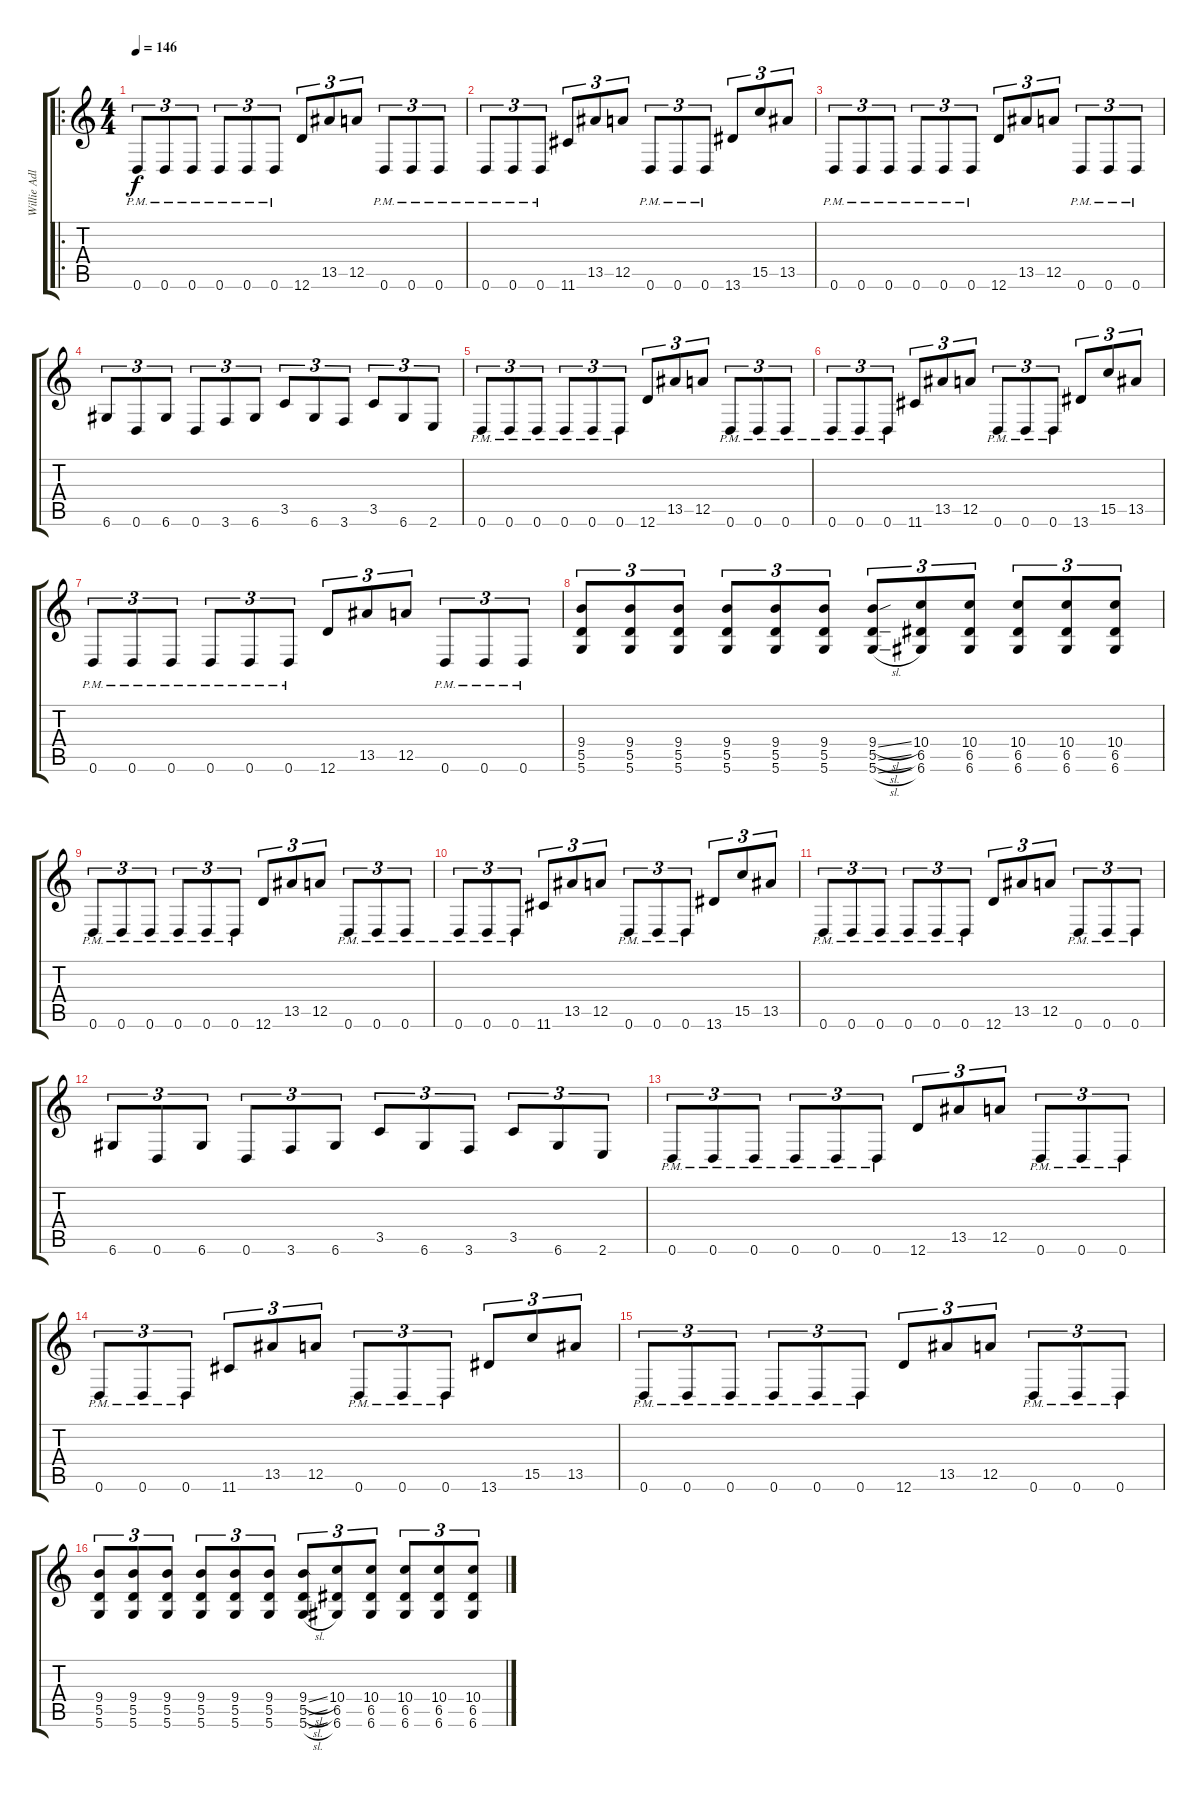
\track ("Willie Adler" "Willie Adl") {instrument distortionguitar}
\staff {score tabs}
\tuning (E4 B3 G3 D3 A2 D2) {hide}
\ro
\ts (4 4)
\tempo 146
\clef g2
\ks c
0.6{pm}.8{tu (3 2) dy f} 0.6{pm}.8{tu (3 2)} 0.6{pm}.8{tu (3 2)} 0.6{pm}.8{tu (3 2)} 0.6{pm}.8{tu (3 2)} 0.6{pm}.8{tu (3 2)} 12.6.8{tu (3 2)} 13.5.8{tu (3 2)} 12.5.8{tu (3 2)} 0.6{pm}.8{tu (3 2)} 0.6{pm}.8{tu (3 2)} 0.6{pm}.8{tu (3 2)} |
0.6{pm}.8{tu (3 2)} 0.6{pm}.8{tu (3 2)} 0.6{pm}.8{tu (3 2)} 11.6.8{tu (3 2)} 13.5.8{tu (3 2)} 12.5.8{tu (3 2)} 0.6{pm}.8{tu (3 2)} 0.6{pm}.8{tu (3 2)} 0.6{pm}.8{tu (3 2)} 13.6.8{tu (3 2)} 15.5.8{tu (3 2)} 13.5.8{tu (3 2)} |
0.6{pm}.8{tu (3 2)} 0.6{pm}.8{tu (3 2)} 0.6{pm}.8{tu (3 2)} 0.6{pm}.8{tu (3 2)} 0.6{pm}.8{tu (3 2)} 0.6{pm}.8{tu (3 2)} 12.6.8{tu (3 2)} 13.5.8{tu (3 2)} 12.5.8{tu (3 2)} 0.6{pm}.8{tu (3 2)} 0.6{pm}.8{tu (3 2)} 0.6{pm}.8{tu (3 2)} |
6.6.8{tu (3 2)} 0.6.8{tu (3 2)} 6.6.8{tu (3 2)} 0.6.8{tu (3 2)} 3.6.8{tu (3 2)} 6.6.8{tu (3 2)} 3.5.8{tu (3 2)} 6.6.8{tu (3 2)} 3.6.8{tu (3 2)} 3.5.8{tu (3 2)} 6.6.8{tu (3 2)} 2.6.8{tu (3 2)} |
0.6{pm}.8{tu (3 2)} 0.6{pm}.8{tu (3 2)} 0.6{pm}.8{tu (3 2)} 0.6{pm}.8{tu (3 2)} 0.6{pm}.8{tu (3 2)} 0.6{pm}.8{tu (3 2)} 12.6.8{tu (3 2)} 13.5.8{tu (3 2)} 12.5.8{tu (3 2)} 0.6{pm}.8{tu (3 2)} 0.6{pm}.8{tu (3 2)} 0.6{pm}.8{tu (3 2)} |
0.6{pm}.8{tu (3 2)} 0.6{pm}.8{tu (3 2)} 0.6{pm}.8{tu (3 2)} 11.6.8{tu (3 2)} 13.5.8{tu (3 2)} 12.5.8{tu (3 2)} 0.6{pm}.8{tu (3 2)} 0.6{pm}.8{tu (3 2)} 0.6{pm}.8{tu (3 2)} 13.6.8{tu (3 2)} 15.5.8{tu (3 2)} 13.5.8{tu (3 2)} |
0.6{pm}.8{tu (3 2)} 0.6{pm}.8{tu (3 2)} 0.6{pm}.8{tu (3 2)} 0.6{pm}.8{tu (3 2)} 0.6{pm}.8{tu (3 2)} 0.6{pm}.8{tu (3 2)} 12.6.8{tu (3 2)} 13.5.8{tu (3 2)} 12.5.8{tu (3 2)} 0.6{pm}.8{tu (3 2)} 0.6{pm}.8{tu (3 2)} 0.6{pm}.8{tu (3 2)} |
(9.4 5.5 5.6).8{tu (3 2)} (9.4 5.5 5.6).8{tu (3 2)} (9.4 5.5 5.6).8{tu (3 2)} (9.4 5.5 5.6).8{tu (3 2)} (9.4 5.5 5.6).8{tu (3 2)} (9.4 5.5 5.6).8{tu (3 2)} (9.4{sl} 5.5{sl} 5.6{sl}).8{tu (3 2)} (10.4 6.5 6.6).8{tu (3 2)} (10.4 6.5 6.6).8{tu (3 2)} (10.4 6.5 6.6).8{tu (3 2)} (10.4 6.5 6.6).8{tu (3 2)} (10.4 6.5 6.6).8{tu (3 2)} |
0.6{pm}.8{tu (3 2)} 0.6{pm}.8{tu (3 2)} 0.6{pm}.8{tu (3 2)} 0.6{pm}.8{tu (3 2)} 0.6{pm}.8{tu (3 2)} 0.6{pm}.8{tu (3 2)} 12.6.8{tu (3 2)} 13.5.8{tu (3 2)} 12.5.8{tu (3 2)} 0.6{pm}.8{tu (3 2)} 0.6{pm}.8{tu (3 2)} 0.6{pm}.8{tu (3 2)} |
0.6{pm}.8{tu (3 2)} 0.6{pm}.8{tu (3 2)} 0.6{pm}.8{tu (3 2)} 11.6.8{tu (3 2)} 13.5.8{tu (3 2)} 12.5.8{tu (3 2)} 0.6{pm}.8{tu (3 2)} 0.6{pm}.8{tu (3 2)} 0.6{pm}.8{tu (3 2)} 13.6.8{tu (3 2)} 15.5.8{tu (3 2)} 13.5.8{tu (3 2)} |
0.6{pm}.8{tu (3 2)} 0.6{pm}.8{tu (3 2)} 0.6{pm}.8{tu (3 2)} 0.6{pm}.8{tu (3 2)} 0.6{pm}.8{tu (3 2)} 0.6{pm}.8{tu (3 2)} 12.6.8{tu (3 2)} 13.5.8{tu (3 2)} 12.5.8{tu (3 2)} 0.6{pm}.8{tu (3 2)} 0.6{pm}.8{tu (3 2)} 0.6{pm}.8{tu (3 2)} |
6.6.8{tu (3 2)} 0.6.8{tu (3 2)} 6.6.8{tu (3 2)} 0.6.8{tu (3 2)} 3.6.8{tu (3 2)} 6.6.8{tu (3 2)} 3.5.8{tu (3 2)} 6.6.8{tu (3 2)} 3.6.8{tu (3 2)} 3.5.8{tu (3 2)} 6.6.8{tu (3 2)} 2.6.8{tu (3 2)} |
0.6{pm}.8{tu (3 2)} 0.6{pm}.8{tu (3 2)} 0.6{pm}.8{tu (3 2)} 0.6{pm}.8{tu (3 2)} 0.6{pm}.8{tu (3 2)} 0.6{pm}.8{tu (3 2)} 12.6.8{tu (3 2)} 13.5.8{tu (3 2)} 12.5.8{tu (3 2)} 0.6{pm}.8{tu (3 2)} 0.6{pm}.8{tu (3 2)} 0.6{pm}.8{tu (3 2)} |
0.6{pm}.8{tu (3 2)} 0.6{pm}.8{tu (3 2)} 0.6{pm}.8{tu (3 2)} 11.6.8{tu (3 2)} 13.5.8{tu (3 2)} 12.5.8{tu (3 2)} 0.6{pm}.8{tu (3 2)} 0.6{pm}.8{tu (3 2)} 0.6{pm}.8{tu (3 2)} 13.6.8{tu (3 2)} 15.5.8{tu (3 2)} 13.5.8{tu (3 2)} |
0.6{pm}.8{tu (3 2)} 0.6{pm}.8{tu (3 2)} 0.6{pm}.8{tu (3 2)} 0.6{pm}.8{tu (3 2)} 0.6{pm}.8{tu (3 2)} 0.6{pm}.8{tu (3 2)} 12.6.8{tu (3 2)} 13.5.8{tu (3 2)} 12.5.8{tu (3 2)} 0.6{pm}.8{tu (3 2)} 0.6{pm}.8{tu (3 2)} 0.6{pm}.8{tu (3 2)} |
(9.4 5.5 5.6).8{tu (3 2)} (9.4 5.5 5.6).8{tu (3 2)} (9.4 5.5 5.6).8{tu (3 2)} (9.4 5.5 5.6).8{tu (3 2)} (9.4 5.5 5.6).8{tu (3 2)} (9.4 5.5 5.6).8{tu (3 2)} (9.4{sl} 5.5{sl} 5.6{sl}).8{tu (3 2)} (10.4 6.5 6.6).8{tu (3 2)} (10.4 6.5 6.6).8{tu (3 2)} (10.4 6.5 6.6).8{tu (3 2)} (10.4 6.5 6.6).8{tu (3 2)} (10.4 6.5 6.6).8{tu (3 2)}
